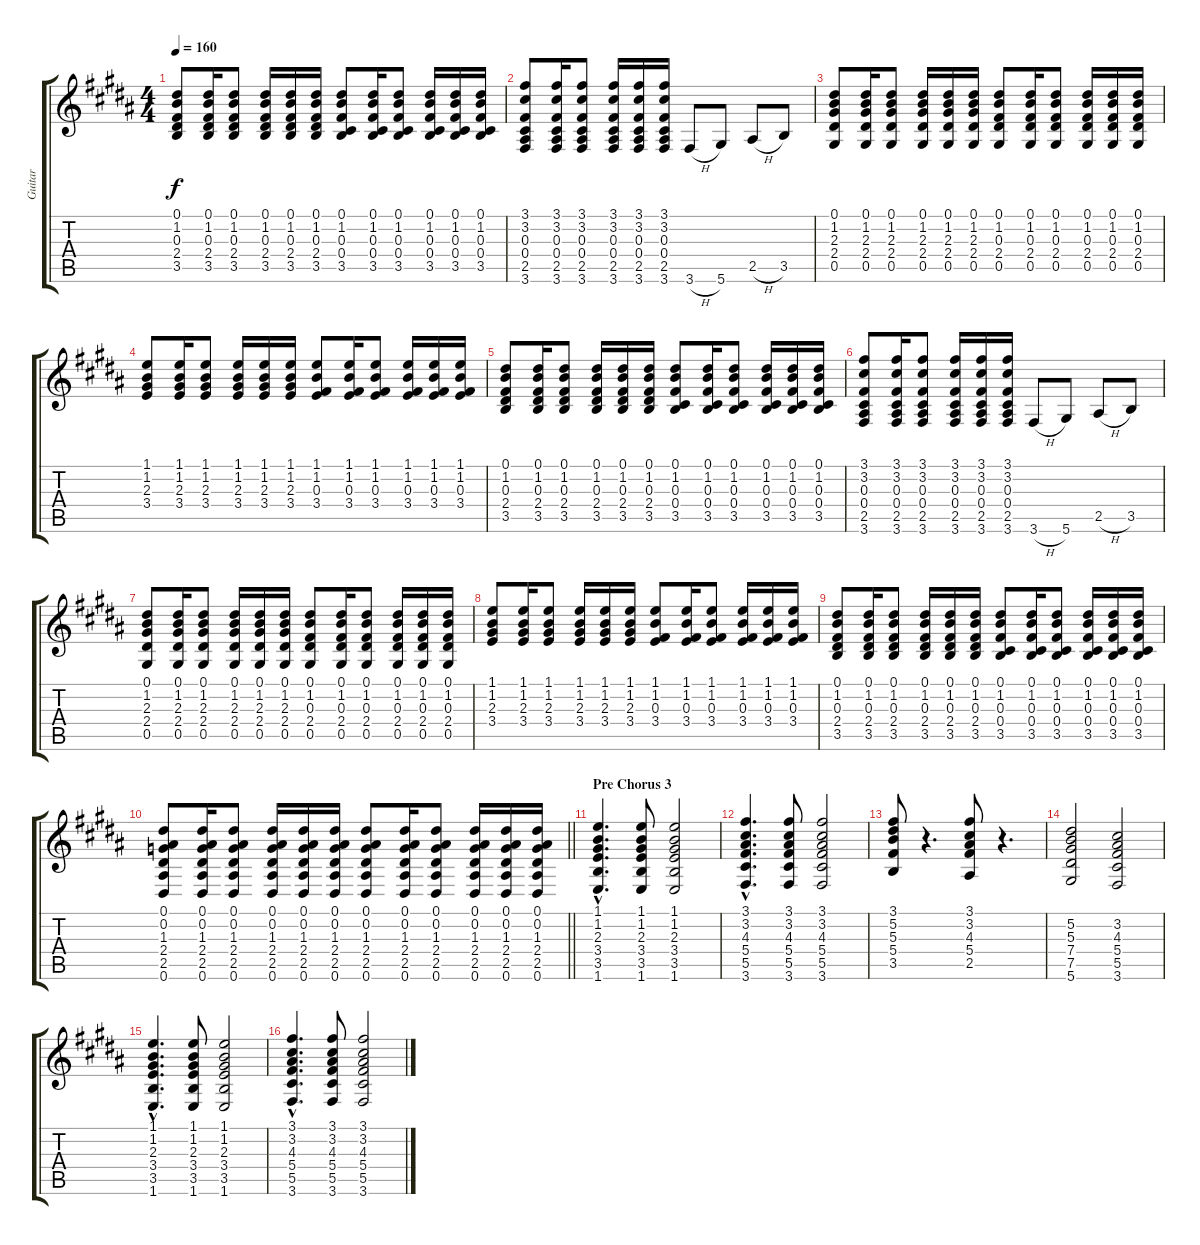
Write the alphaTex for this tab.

\track ("Guitar" "Guitar") {instrument distortionguitar}
\staff {score tabs}
\tuning (Eb4 Bb3 Gb3 Db3 Ab2 Eb2) {hide}
\ts (4 4)
\tempo 160
\clef g2
\ks g#minor
(0.1 1.2 0.3 2.4 3.5).8{dy f} (0.1 1.2 0.3 2.4 3.5).16 (0.1 1.2 0.3 2.4 3.5).8 (0.1 1.2 0.3 2.4 3.5).16 (0.1 1.2 0.3 2.4 3.5).16 (0.1 1.2 0.3 2.4 3.5).16 (0.1 1.2 0.3 0.4 3.5).8 (0.1 1.2 0.3 0.4 3.5).16 (0.1 1.2 0.3 0.4 3.5).8 (0.1 1.2 0.3 0.4 3.5).16 (0.1 1.2 0.3 0.4 3.5).16 (0.1 1.2 0.3 0.4 3.5).16 |
(3.1 3.2 0.3 0.4 2.5 3.6).8 (3.1 3.2 0.3 0.4 2.5 3.6).16 (3.1 3.2 0.3 0.4 2.5 3.6).8 (3.1 3.2 0.3 0.4 2.5 3.6).16 (3.1 3.2 0.3 0.4 2.5 3.6).16 (3.1 3.2 0.3 0.4 2.5 3.6).16 3.6{h}.8 5.6.8 2.5{h}.8 3.5.8 |
(0.1 1.2 2.3 2.4 0.5).8 (0.1 1.2 2.3 2.4 0.5).16 (0.1 1.2 2.3 2.4 0.5).8 (0.1 1.2 2.3 2.4 0.5).16 (0.1 1.2 2.3 2.4 0.5).16 (0.1 1.2 2.3 2.4 0.5).16 (0.1 1.2 0.3 2.4 0.5).8 (0.1 1.2 0.3 2.4 0.5).16 (0.1 1.2 0.3 2.4 0.5).8 (0.1 1.2 0.3 2.4 0.5).16 (0.1 1.2 0.3 2.4 0.5).16 (0.1 1.2 0.3 2.4 0.5).16 |
(1.1 1.2 2.3 3.4).8 (1.1 1.2 2.3 3.4).16 (1.1 1.2 2.3 3.4).8 (1.1 1.2 2.3 3.4).16 (1.1 1.2 2.3 3.4).16 (1.1 1.2 2.3 3.4).16 (1.1 1.2 0.3 3.4).8 (1.1 1.2 0.3 3.4).16 (1.1 1.2 0.3 3.4).8 (1.1 1.2 0.3 3.4).16 (1.1 1.2 0.3 3.4).16 (1.1 1.2 0.3 3.4).16 |
(0.1 1.2 0.3 2.4 3.5).8 (0.1 1.2 0.3 2.4 3.5).16 (0.1 1.2 0.3 2.4 3.5).8 (0.1 1.2 0.3 2.4 3.5).16 (0.1 1.2 0.3 2.4 3.5).16 (0.1 1.2 0.3 2.4 3.5).16 (0.1 1.2 0.3 0.4 3.5).8 (0.1 1.2 0.3 0.4 3.5).16 (0.1 1.2 0.3 0.4 3.5).8 (0.1 1.2 0.3 0.4 3.5).16 (0.1 1.2 0.3 0.4 3.5).16 (0.1 1.2 0.3 0.4 3.5).16 |
(3.1 3.2 0.3 0.4 2.5 3.6).8 (3.1 3.2 0.3 0.4 2.5 3.6).16 (3.1 3.2 0.3 0.4 2.5 3.6).8 (3.1 3.2 0.3 0.4 2.5 3.6).16 (3.1 3.2 0.3 0.4 2.5 3.6).16 (3.1 3.2 0.3 0.4 2.5 3.6).16 3.6{h}.8 5.6.8 2.5{h}.8 3.5.8 |
(0.1 1.2 2.3 2.4 0.5).8 (0.1 1.2 2.3 2.4 0.5).16 (0.1 1.2 2.3 2.4 0.5).8 (0.1 1.2 2.3 2.4 0.5).16 (0.1 1.2 2.3 2.4 0.5).16 (0.1 1.2 2.3 2.4 0.5).16 (0.1 1.2 0.3 2.4 0.5).8 (0.1 1.2 0.3 2.4 0.5).16 (0.1 1.2 0.3 2.4 0.5).8 (0.1 1.2 0.3 2.4 0.5).16 (0.1 1.2 0.3 2.4 0.5).16 (0.1 1.2 0.3 2.4 0.5).16 |
(1.1 1.2 2.3 3.4).8 (1.1 1.2 2.3 3.4).16 (1.1 1.2 2.3 3.4).8 (1.1 1.2 2.3 3.4).16 (1.1 1.2 2.3 3.4).16 (1.1 1.2 2.3 3.4).16 (1.1 1.2 0.3 3.4).8 (1.1 1.2 0.3 3.4).16 (1.1 1.2 0.3 3.4).8 (1.1 1.2 0.3 3.4).16 (1.1 1.2 0.3 3.4).16 (1.1 1.2 0.3 3.4).16 |
(0.1 1.2 0.3 2.4 3.5).8 (0.1 1.2 0.3 2.4 3.5).16 (0.1 1.2 0.3 2.4 3.5).8 (0.1 1.2 0.3 2.4 3.5).16 (0.1 1.2 0.3 2.4 3.5).16 (0.1 1.2 0.3 2.4 3.5).16 (0.1 1.2 0.3 0.4 3.5).8 (0.1 1.2 0.3 0.4 3.5).16 (0.1 1.2 0.3 0.4 3.5).8 (0.1 1.2 0.3 0.4 3.5).16 (0.1 1.2 0.3 0.4 3.5).16 (0.1 1.2 0.3 0.4 3.5).16 |
\barLineRight lightlight
(0.1 0.2 1.3 2.4 2.5 0.6).8 (0.1 0.2 1.3 2.4 2.5 0.6).16 (0.1 0.2 1.3 2.4 2.5 0.6).8 (0.1 0.2 1.3 2.4 2.5 0.6).16 (0.1 0.2 1.3 2.4 2.5 0.6).16 (0.1 0.2 1.3 2.4 2.5 0.6).16 (0.1 0.2 1.3 2.4 2.5 0.6).8 (0.1 0.2 1.3 2.4 2.5 0.6).16 (0.1 0.2 1.3 2.4 2.5 0.6).8 (0.1 0.2 1.3 2.4 2.5 0.6).16 (0.1 0.2 1.3 2.4 2.5 0.6).16 (0.1 0.2 1.3 2.4 2.5 0.6).16 |
\section ("" "Pre Chorus 3")
(1.1{hac} 1.2{hac} 2.3{hac} 3.4{hac} 3.5{hac} 1.6{hac}).4{d} (1.1 1.2 2.3 3.4 3.5 1.6).8 (1.1 1.2 2.3 3.4 3.5 1.6).2 |
(3.1{hac} 3.2{hac} 4.3{hac} 5.4{hac} 5.5{hac} 3.6{hac}).4{d} (3.1 3.2 4.3 5.4 5.5 3.6).8 (3.1 3.2 4.3 5.4 5.5 3.6).2 |
(3.1 5.2 5.3 5.4 3.5).8 r.4{d} (3.1 3.2 4.3 5.4 2.5).8 r.4{d} |
(5.2 5.3 7.4 7.5 5.6).2 (3.2 4.3 5.4 5.5 3.6).2 |
(1.1{hac} 1.2{hac} 2.3{hac} 3.4{hac} 3.5{hac} 1.6{hac}).4{d} (1.1 1.2 2.3 3.4 3.5 1.6).8 (1.1 1.2 2.3 3.4 3.5 1.6).2 |
(3.1{hac} 3.2{hac} 4.3{hac} 5.4{hac} 5.5{hac} 3.6{hac}).4{d} (3.1 3.2 4.3 5.4 5.5 3.6).8 (3.1 3.2 4.3 5.4 5.5 3.6).2
